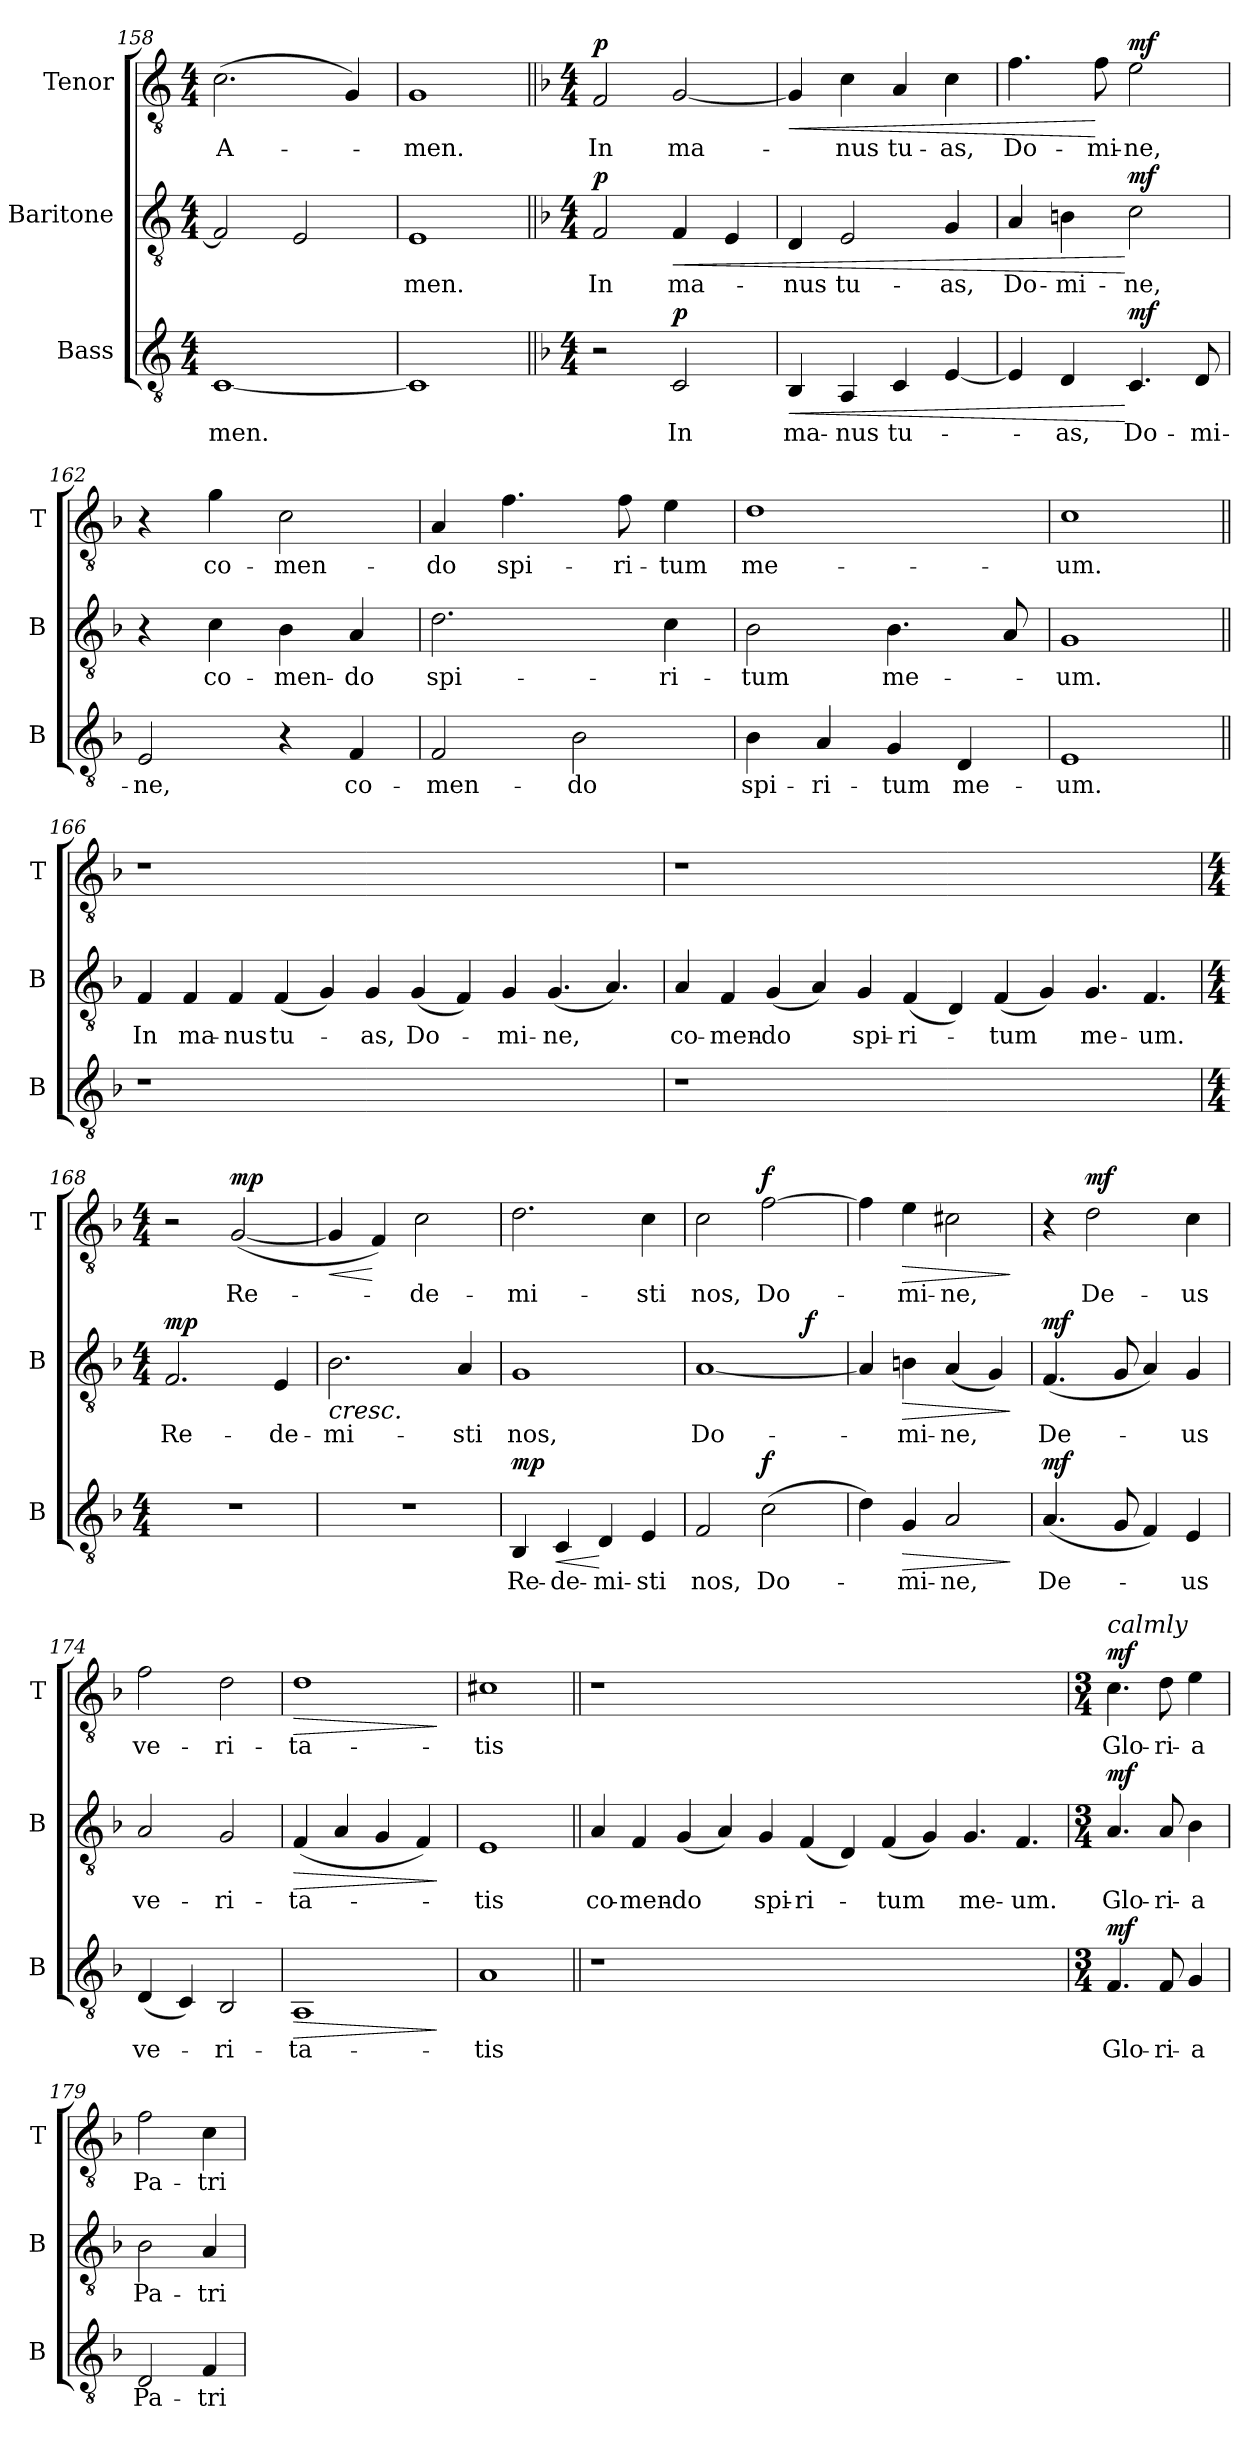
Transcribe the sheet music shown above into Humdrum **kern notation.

**kern	**text	**dynam	**kern	**text	**dynam	**kern	**text	**dynam
*part3	*part3	*part3	*part2	*part2	*part2	*part1	*part1	*part1
*staff3	*staff3	*staff3	*staff2	*staff2	*staff2	*staff1	*staff1	*staff1
*I"Bass	*	*	*I"Baritone	*	*	*I"Tenor	*	*
*I'B	*	*	*I'B	*	*	*I'T	*	*
*clefGv2	*	*	*clefGv2	*	*	*clefGv2	*	*
*k[]	*	*	*k[]	*	*	*k[]	*	*
*C:	*	*	*C:	*	*	*C:	*	*
*M4/4	*	*	*M4/4	*	*	*M4/4	*	*
=158	=158	=158	=158	=158	=158	=158	=158	=158
!	!LO:LY:b	!	!	!	!	!	!LO:LY:b	!
[1C	-men.	.	2F/]	.	.	(>2.c\	A-	.
.	.	.	2E/	.	.	.	.	.
.	.	.	.	.	.	4G/)	.	.
=159	=159	=159	=159	=159	=159	=159	=159	=159
!	!	!	!	!LO:LY:b	!	!	!LO:LY:b	!
1C]	.	.	1E	-men.	.	1G	-men.	.
!!LO:PB:g=z
=159X5||	=159X5||	=159X5||	=159X5||	=159X5||	=159X5||	=159X5||	=159X5||	=159X5||
*k[b-]	*	*	*k[b-]	*	*	*k[b-]	*	*
*F:	*	*	*F:	*	*	*F:	*	*
*M4/4	*	*	*M4/4	*	*	*M4/4	*	*
*	*	*	*	*	*	*MM80	*	*
!	!	!	!	!LO:LY:b	!LO:DY:a	!	!LO:LY:b	!LO:DY:a
2r	.	.	2F/	In	p	2F/	In	p
!	!LO:LY:b	!LO:DY:a	!	!LO:LY:b	!LO:HP:b	!	!LO:LY:b	!
2C/	In	p	4F/	ma-	<	[2G/	ma-	.
.	.	.	4E/	.	.	.	.	.
=160	=160	=160	=160	=160	=160	=160	=160	=160
!	!LO:LY:b	!LO:HP:b	!	!LO:LY:b	!	!	!	!LO:HP:b
4BB-/	ma-	<	4D/	-nus	.	4G/]	.	<
!	!LO:LY:b	!	!	!LO:LY:b	!	!	!LO:LY:b	!
4AA/	-nus	.	2E/	tu-	.	4c\	-nus	.
!	!LO:LY:b	!	!	!	!	!	!LO:LY:b	!
4C/	tu-	.	.	.	.	4A/	tu-	.
!	!	!	!	!LO:LY:b	!	!	!LO:LY:b	!
[4E/	.	.	4G/	-as,	.	4c\	-as,	.
=161	=161	=161	=161	=161	=161	=161	=161	=161
!	!	!	!	!LO:LY:b	!	!	!LO:LY:b	!
4E/]	.	.	4A/	Do-	.	4.f\	Do-	.
!	!LO:LY:b	!	!	!LO:LY:b	!	!	!	!
4D/	-as,	.	4Bn\	-mi-	.	.	.	.
!	!	!	!	!	!	!	!LO:LY:b	!
.	.	.	.	.	.	8f\	-mi-	[
!	!LO:LY:b	!LO:DY:n=1:a	!	!LO:LY:b	!LO:DY:n=1:a	!	!LO:LY:b	!LO:DY:a
4.C/	Do-	[ mf	2c\	-ne,	[ mf	2e\	-ne,	mf
!	!LO:LY:b	!	!	!	!	!	!	!
8D/	-mi-	.	.	.	.	.	.	.
=162	=162	=162	=162	=162	=162	=162	=162	=162
!	!LO:LY:b	!	!	!	!	!	!	!
2E/	-ne,	.	4r	.	.	4r	.	.
!	!	!	!	!LO:LY:b	!	!	!LO:LY:b	!
.	.	.	4c\	co-	.	4g\	co-	.
!	!	!	!	!LO:LY:b	!	!	!LO:LY:b	!
4r	.	.	4B-\	-men-	.	2c\	-men-	.
!	!LO:LY:b	!	!	!LO:LY:b	!	!	!	!
4F/	co-	.	4A/	-do	.	.	.	.
=163	=163	=163	=163	=163	=163	=163	=163	=163
!	!LO:LY:b	!	!	!LO:LY:b	!	!	!LO:LY:b	!
2F/	-men-	.	2.d\	spi-	.	4A/	-do	.
!	!	!	!	!	!	!	!LO:LY:b	!
.	.	.	.	.	.	4.f\	spi-	.
!	!LO:LY:b	!	!	!	!	!	!	!
2B-\	-do	.	.	.	.	.	.	.
!	!	!	!	!	!	!	!LO:LY:b	!
.	.	.	.	.	.	8f\	-ri-	.
!	!	!	!	!LO:LY:b	!	!	!LO:LY:b	!
.	.	.	4c\	-ri-	.	4e\	-tum	.
=164	=164	=164	=164	=164	=164	=164	=164	=164
!	!LO:LY:b	!	!	!LO:LY:b	!	!	!LO:LY:b	!
4B-\	spi-	.	2B-\	-tum	.	1d	me-	.
!	!LO:LY:b	!	!	!	!	!	!	!
4A/	-ri-	.	.	.	.	.	.	.
!	!LO:LY:b	!	!	!LO:LY:b	!	!	!	!
4G/	-tum	.	4.B-\	me-	.	.	.	.
!	!LO:LY:b	!	!	!	!	!	!	!
4D/	me-	.	.	.	.	.	.	.
.	.	.	8A/	.	.	.	.	.
=165	=165	=165	=165	=165	=165	=165	=165	=165
!	!LO:LY:b	!	!	!LO:LY:b	!	!	!LO:LY:b	!
1E	-um.	.	1G	-um.	.	1c	-um.	.
!!LO:LB:g=z
=166||	=166||	=166||	=166||	=166||	=166||	=166||	=166||	=166||
!	!	!	!	!LO:LY:b	!	!	!	!
1r	.	.	4F/	In	.	1r	.	.
!	!	!	!LO:N:head=solid	!LO:LY:b	!	!	!	!
.	.	.	4F/	ma-	.	.	.	.
!	!	!	!LO:N:head=solid	!LO:LY:b	!	!	!	!
.	.	.	4F/	-nus	.	.	.	.
!	!	!	!LO:N:head=solid	!LO:LY:b	!	!	!	!
.	.	.	(<4F/	tu-	.	.	.	.
!	!	!	!LO:N:head=solid	!	!	!	!	!
0ryy	.	.	4G/)	.	.	0ryy	.	.
!	!	!	!LO:N:head=solid	!LO:LY:b	!	!	!	!
.	.	.	4G/	-as,	.	.	.	.
!	!	!	!LO:N:head=solid	!LO:LY:b	!	!	!	!
.	.	.	(<4G/	Do-	.	.	.	.
!	!	!	!LO:N:head=solid	!	!	!	!	!
.	.	.	4F/)	.	.	.	.	.
!	!	!	!LO:N:head=solid	!LO:LY:b	!	!	!	!
.	.	.	4G/	-mi-	.	.	.	.
!	!	!	!LO:N:head=solid	!LO:LY:b	!	!	!	!
.	.	.	(<4.G/	-ne,	.	.	.	.
!	!	!	!LO:N:head=solid	!	!	!	!	!
.	.	.	4.A/)	.	.	.	.	.
=167	=167	=167	=167	=167	=167	=167	=167	=167
!	!	!	!LO:N:head=solid	!LO:LY:b	!	!	!	!
1r	.	.	4A/	co-	.	1r	.	.
!	!	!	!LO:N:head=solid	!LO:LY:b	!	!	!	!
.	.	.	4F/	-men-	.	.	.	.
!	!	!	!LO:N:head=solid	!LO:LY:b	!	!	!	!
.	.	.	(<4G/	-do	.	.	.	.
!	!	!	!LO:N:head=solid	!	!	!	!	!
.	.	.	4A/)	.	.	.	.	.
!	!	!	!LO:N:head=solid	!LO:LY:b	!	!	!	!
0ryy	.	.	4G/	spi-	.	0ryy	.	.
!	!	!	!LO:N:head=solid	!LO:LY:b	!	!	!	!
.	.	.	(<4F/	-ri-	.	.	.	.
!	!	!	!LO:N:head=solid	!	!	!	!	!
.	.	.	4D/)	.	.	.	.	.
!	!	!	!LO:N:head=solid	!LO:LY:b	!	!	!	!
.	.	.	(<4F/	-tum	.	.	.	.
!	!	!	!LO:N:head=solid	!	!	!	!	!
.	.	.	4G/)	.	.	.	.	.
!	!	!	!LO:N:head=solid	!LO:LY:b	!	!	!	!
.	.	.	4.G/	me-	.	.	.	.
!	!	!	!LO:N:head=solid	!LO:LY:b	!	!	!	!
.	.	.	4.F/	-um.	.	.	.	.
!!LO:LB:g=z
=168	=168	=168	=168	=168	=168	=168	=168	=168
*M4/4	*	*	*M4/4	*	*	*M4/4	*	*
!	!	!	!	!LO:LY:b	!LO:DY:a	!	!	!
1r	.	.	2.F/	Re-	mp	2r	.	.
!	!	!	!	!	!	!	!LO:LY:b	!LO:DY:a
.	.	.	.	.	.	(<[2G/	Re-	mp
!	!	!	!	!LO:LY:b	!	!	!	!
.	.	.	4E/	-de-	.	.	.	.
=169	=169	=169	=169	=169	=169	=169	=169	=169
!	!	!	!	!LO:LY:b	!LO:HP:b	!	!	!LO:HP:b
1r	.	.	2.B-\	-mi-	<	4G/]	.	<
.	.	.	.	.	.	4F/)	.	[
!	!	!	!	!	!	!	!LO:LY:b	!
.	.	.	.	.	.	2c\	-de-	.
!	!	!	!	!LO:LY:b	!	!	!	!
.	.	.	4A/	-sti	.	.	.	.
=170	=170	=170	=170	=170	=170	=170	=170	=170
!	!LO:LY:b	!LO:DY:a	!	!LO:LY:b	!	!	!LO:LY:b	!
4BB-/	Re-	mp	1G	nos,	.	2.d\	-mi-	.
!	!LO:LY:b	!LO:HP:b	!	!	!	!	!	!
4C/	-de-	<	.	.	.	.	.	.
!	!LO:LY:b	!	!	!	!	!	!	!
4D/	-mi-	[	.	.	.	.	.	.
!	!LO:LY:b	!	!	!	!	!	!LO:LY:b	!
4E/	-sti	.	.	.	.	4c\	-sti	.
=171	=171	=171	=171	=171	=171	=171	=171	=171
!	!LO:LY:b	!	!	!LO:LY:b	!	!	!LO:LY:b	!
*	*	*	*^	*	*	*	*	*
2F/	nos,	.	[1A	2.ryy	Do-	.	2c\	nos,	.
!	!LO:LY:b	!LO:DY:a	!	!	!	!	!	!LO:LY:b	!LO:DY:a
(>2c\	Do-	f	.	.	.	.	[2f\	Do-	f
!	!	!	!	!	!	!LO:DY:a	!	!	!
.	.	.	.	4ryy	.	f	.	.	.
.	.	.	.	.	.	[	.	.	.
*	*	*	*v	*v	*	*	*	*	*
=172	=172	=172	=172	=172	=172	=172	=172	=172
4d\)	.	.	4A/]	.	.	4f\]	.	.
!	!LO:LY:b	!LO:HP:b	!	!LO:LY:b	!LO:HP:b	!	!LO:LY:b	!LO:HP:b
4G/	-mi-	>	4Bn\	-mi-	>	4e\	-mi-	>
!	!LO:LY:b	!	!	!LO:LY:b	!	!	!LO:LY:b	!
2A/	-ne,	.	(<4A/	-ne,	.	2c#X\	-ne,	.
.	.	.	4G/)	.	.	.	.	.
.	.	]	.	.	]	.	.	]
=173	=173	=173	=173	=173	=173	=173	=173	=173
!	!LO:LY:b	!LO:DY:a	!	!LO:LY:b	!LO:DY:a	!	!	!
(<4.A/	De-	mf	(<4.F/	De-	mf	4r	.	.
!	!	!	!	!	!	!	!LO:LY:b	!LO:DY:a
.	.	.	.	.	.	2d\	De-	mf
8G/	.	.	8G/	.	.	.	.	.
4F/)	.	.	4A/)	.	.	.	.	.
!	!LO:LY:b	!	!	!LO:LY:b	!	!	!LO:LY:b	!
4E/	-us	.	4G/	-us	.	4c\	-us	.
=174	=174	=174	=174	=174	=174	=174	=174	=174
!	!LO:LY:b	!	!	!LO:LY:b	!	!	!LO:LY:b	!
(<4D/	ve-	.	2A/	ve-	.	2f\	ve-	.
4C/)	.	.	.	.	.	.	.	.
!	!LO:LY:b	!	!	!LO:LY:b	!	!	!LO:LY:b	!
2BB-/	-ri-	.	2G/	-ri-	.	2d\	-ri-	.
!!LO:LB:g=z
=175	=175	=175	=175	=175	=175	=175	=175	=175
!	!LO:LY:b	!LO:HP:b	!	!LO:LY:b	!LO:HP:b	!	!LO:LY:b	!LO:HP:b
1AA	-ta-	>	(<4F/	-ta-	>	1d	-ta-	>
.	.	.	4A/	.	.	.	.	.
.	.	.	4G/	.	.	.	.	.
.	.	.	4F/)	.	.	.	.	.
.	.	]	.	.	]	.	.	]
=176	=176	=176	=176	=176	=176	=176	=176	=176
!	!LO:LY:b	!	!	!LO:LY:b	!	!	!LO:LY:b	!
1A	-tis	.	1E	-tis	.	1c#X	-tis	.
=177||	=177||	=177||	=177||	=177||	=177||	=177||	=177||	=177||
!	!	!	!LO:N:head=solid	!LO:LY:b	!	!	!	!
1r	.	.	4A/	co-	.	1r	.	.
!	!	!	!LO:N:head=solid	!LO:LY:b	!	!	!	!
.	.	.	4F/	-men-	.	.	.	.
!	!	!	!LO:N:head=solid	!LO:LY:b	!	!	!	!
.	.	.	(<4G/	-do	.	.	.	.
!	!	!	!LO:N:head=solid	!	!	!	!	!
.	.	.	4A/)	.	.	.	.	.
!	!	!	!LO:N:head=solid	!LO:LY:b	!	!	!	!
0ryy	.	.	4G/	spi-	.	0ryy	.	.
!	!	!	!LO:N:head=solid	!LO:LY:b	!	!	!	!
.	.	.	(<4F/	-ri-	.	.	.	.
!	!	!	!LO:N:head=solid	!	!	!	!	!
.	.	.	4D/)	.	.	.	.	.
!	!	!	!LO:N:head=solid	!LO:LY:b	!	!	!	!
.	.	.	(<4F/	-tum	.	.	.	.
!	!	!	!LO:N:head=solid	!	!	!	!	!
.	.	.	4G/)	.	.	.	.	.
!	!	!	!LO:N:head=solid	!LO:LY:b	!	!	!	!
.	.	.	4.G/	me-	.	.	.	.
!	!	!	!LO:N:head=solid	!LO:LY:b	!	!	!	!
.	.	.	4.F/	-um.	.	.	.	.
=178	=178	=178	=178	=178	=178	=178	=178	=178
*M3/4	*	*	*M3/4	*	*	*M3/4	*	*
!	!	!	!	!	!	!LO:TX:a:i:t=calmly	!	!
!	!LO:LY:b	!LO:DY:a	!	!LO:LY:b	!LO:DY:a	!	!LO:LY:b	!LO:DY:a
4.F/	Glo-	mf	4.A/	Glo-	mf	4.c\	Glo-	mf
!	!LO:LY:b	!	!	!LO:LY:b	!	!	!LO:LY:b	!
8F/	-ri-	.	8A/	-ri-	.	8d\	-ri-	.
!	!LO:LY:b	!	!	!LO:LY:b	!	!	!LO:LY:b	!
4G/	-a	.	4B-\	-a	.	4e\	-a	.
=179	=179	=179	=179	=179	=179	=179	=179	=179
!	!LO:LY:b	!	!	!LO:LY:b	!	!	!LO:LY:b	!
2D/	Pa-	.	2B-\	Pa-	.	2f\	Pa-	.
!	!LO:LY:b	!	!	!LO:LY:b	!	!	!LO:LY:b	!
4F/	-tri	.	4A/	-tri	.	4c\	-tri	.
=	=	=	=	=	=	=	=	=
*-	*-	*-	*-	*-	*-	*-	*-	*-
